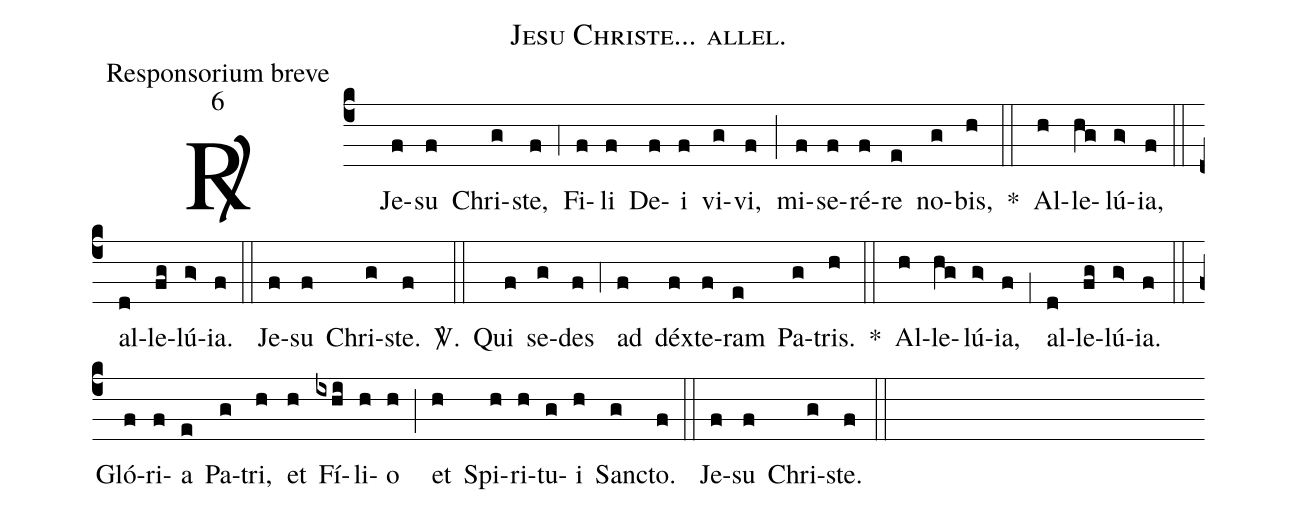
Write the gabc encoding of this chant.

name:Jesu Christe... allel.;
office-part:Responsorium breve;
mode:6;
%%
(c4) <sp>R/</sp>.() Je(f)su(f) Chri(g)ste,(f) (;4) Fi(f)li(f) De(f)i(f) vi(g)vi,(f) (;) mi(f)se(f)ré(f)re(e) no(g)bis,(h) *(::) Al(h)le(hg)lú(g>)ia,(f) (::) al(d)le(fg)lú(g>)ia.(f) (::) Je(f)su(f) Chri(g)ste.(f) <sp>V/</sp>.(::) Qui(f) se(g)des(f) (;4) ad(f) déx(f)te(f)ram(e) Pa(g)tris.(h) *(::) Al(h)le(hg)lú(g>)ia,(f) (;1) al(d)le(fg)lú(g>)ia.(f) (::) Gló(f)ri(f)a(e) Pa(g)tri,(h) et(h) Fí(ixhi)li(h)o(h) (;) et(h) Spi(h)ri(h)tu(g)i(h) San(g)cto.(f) (::) Je(f)su(f) Chri(g)ste.(f) (::)
